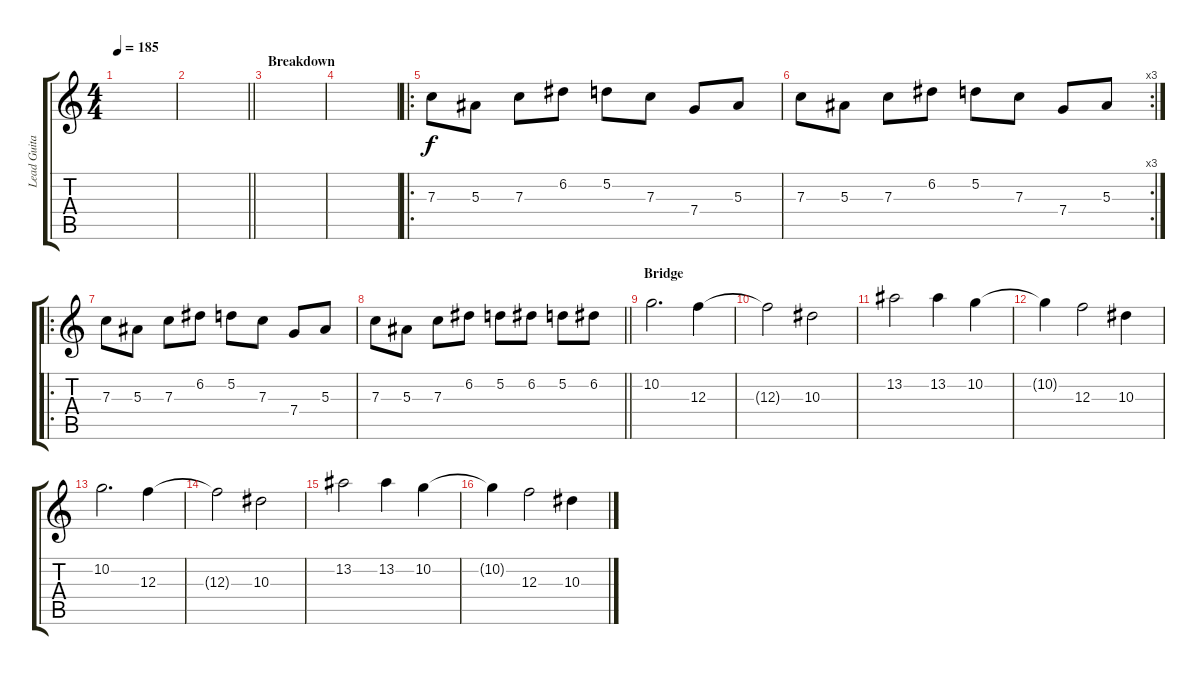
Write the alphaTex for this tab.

\track ("Lead Guitar" "Lead Guita") {instrument overdrivenguitar}
\staff {score tabs}
\tuning (D4 A3 F3 C3 G2 C2) {hide}
\ts (4 4)
\tempo 185
\clef g2
\ks c
|
\barLineRight lightlight
|
\section ("" "Breakdown")
|
|
\ro
7.3.8 5.3.8 7.3.8 6.2.8 5.2.8 7.3.8 7.4.8 5.3.8 |
\rc 3
7.3.8 5.3.8 7.3.8 6.2.8 5.2.8 7.3.8 7.4.8 5.3.8 |
\ro
7.3.8 5.3.8 7.3.8 6.2.8 5.2.8 7.3.8 7.4.8 5.3.8 |
\barLineRight lightlight
7.3.8 5.3.8 7.3.8 6.2.8 5.2.8 6.2.8 5.2.8 6.2.8 |
\section ("" "Bridge")
10.2.2{d volume 16} 12.3.4 |
12.3{t}.2 10.3.2 |
13.2.2 13.2.4 10.2.4 |
10.2{t}.4 12.3.2 10.3.4 |
10.2.2{d} 12.3.4 |
12.3{t}.2 10.3.2 |
13.2.2 13.2.4 10.2.4 |
10.2{t}.4 12.3.2 10.3.4
